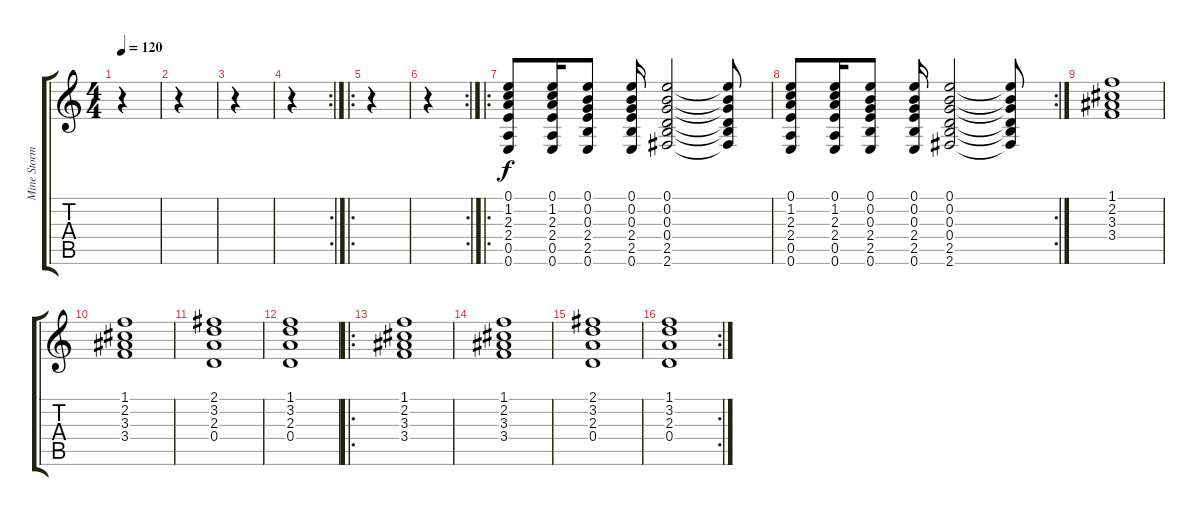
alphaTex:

\track ("Mine Storm" "Mine Storm") {instrument distortionguitar}
\staff {score tabs}
\tuning (E4 B3 G3 D3 A2 E2) {hide}
\ts (4 4)
\tempo 120
\clef g2
\ks c
r.4{dy f instrument distortionguitar} |
r.4 |
r.4 |
\rc 2
r.4 |
\ro
r.4 |
\rc 2
r.4 |
\ro
(0.1 1.2 2.3 2.4 0.5 0.6).8 (0.1 1.2 2.3 2.4 0.5 0.6).16 (0.1 0.2 0.3 2.4 2.5 0.6).8 (0.1 0.2 0.3 2.4 2.5 0.6).16 (0.1 0.2 0.3 0.4 2.5 2.6).2 (0.1{t} 0.2{t} 0.3{t} 0.4{t} 2.5{t} 2.6{t}).8 |
\rc 2
(0.1 1.2 2.3 2.4 0.5 0.6).8 (0.1 1.2 2.3 2.4 0.5 0.6).16 (0.1 0.2 0.3 2.4 2.5 0.6).8 (0.1 0.2 0.3 2.4 2.5 0.6).16 (0.1 0.2 0.3 0.4 2.5 2.6).2 (0.1{t} 0.2{t} 0.3{t} 0.4{t} 2.5{t} 2.6{t}).8 |
(1.1 2.2 3.3 3.4).1 |
(1.1 2.2 3.3 3.4).1 |
(2.1 3.2 2.3 0.4).1 |
(1.1 3.2 2.3 0.4).1 |
\ro
(1.1 2.2 3.3 3.4).1 |
(1.1 2.2 3.3 3.4).1 |
(2.1 3.2 2.3 0.4).1 |
\rc 2
(1.1 3.2 2.3 0.4).1
